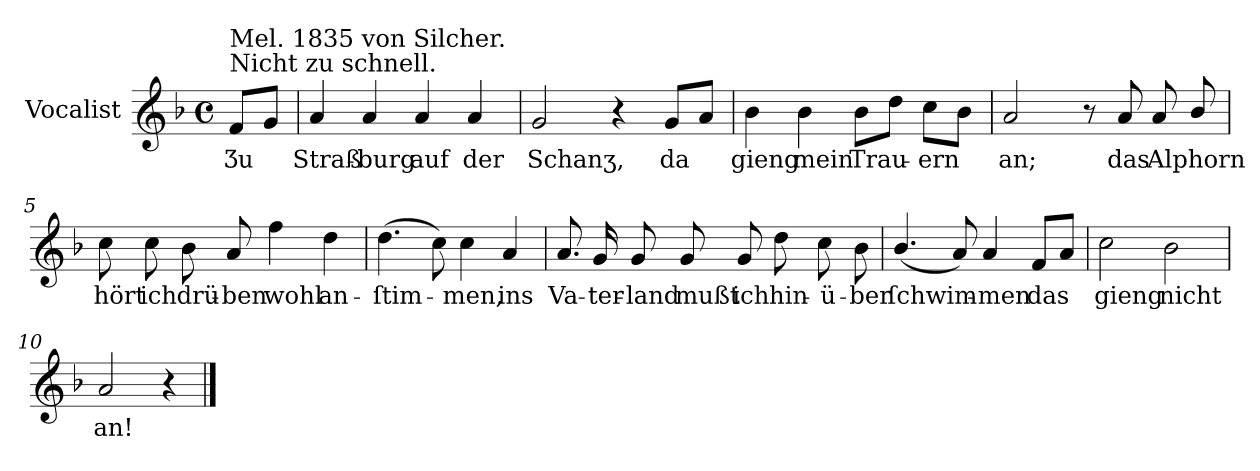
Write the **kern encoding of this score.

**kern	**text
*part1	*part1
*staff1	*staff1
*I"Vocalist	*
*k[b-]	*
*F:	*
*M4/4	*
*met(c)	*
=	=
!LO:TX:a:t=Nicht zu schnell.	!
!LO:TX:a:t=Mel. 1835 von Silcher.	!
8fL	Ʒu
8gJ	.
=1	=1
4a	Straß-
4a	-burg
4a	auf
4a	der
=2	=2
2g	Schanʒ,
4r	.
8gL	da
8aJ	.
=3	=3
4b-	gieng
4b-	mein
8b-L	Trau-
8ddJ	.
8ccL	-ern
8b-J	.
=4	=4
2a	an;
8r	.
8a	das
8a	Alphorn
8b-/	.
=5	=5
8cc	hört
8cc	ich
8b-	drü-
8a	-ben
4ff	wohl
4dd	an-
=6	=6
(4.dd	-ſtim-
8cc)	.
4cc	-men,
4a	ins
=7	=7
8.a	Va-
16g	-ter-
8g	-land
8g	mußt
8g	ich
8dd	hin-
8cc	-ü-
8b-	-ber
=8	=8
(4.b-/	ſchwim-
8a)	.
4a	-men
8fL	das
8aJ	.
=9	=9
2cc	gieng
2b-	nicht
=10	=10
2a	an!
4r	.
==	==
*-	*-
